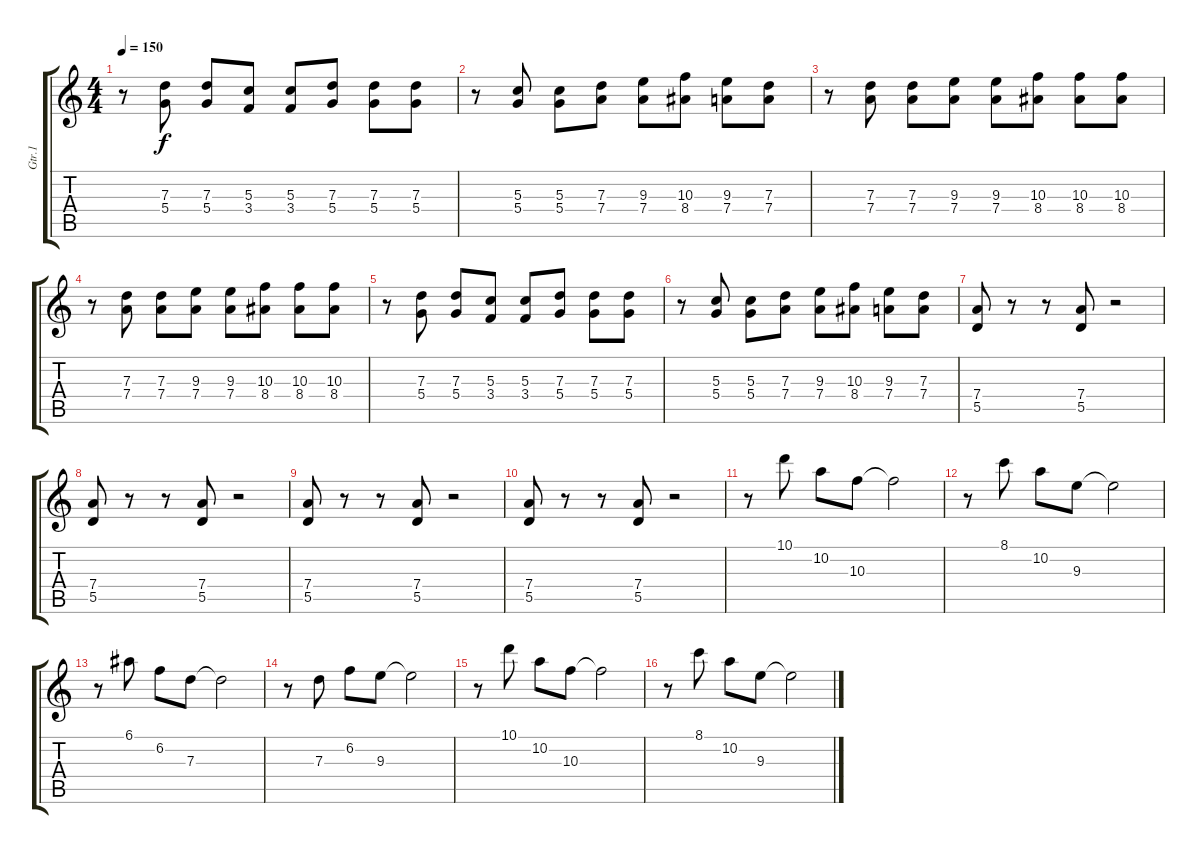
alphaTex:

\track ("Gtr.1" "Gtr.1") {instrument distortionguitar}
\staff {score tabs}
\tuning (E4 B3 G3 D3 A2 E2) {hide}
\ts (4 4)
\tempo 150
\clef g2
\ks c
r.8{dy f} (7.3 5.4).8 (7.3 5.4).8 (5.3 3.4).8 (5.3 3.4).8 (7.3 5.4).8 (7.3 5.4).8 (7.3 5.4).8 |
r.8 (5.3 5.4).8 (5.3 5.4).8 (7.3 7.4).8 (9.3 7.4).8 (10.3 8.4).8 (9.3 7.4).8 (7.3 7.4).8 |
r.8 (7.3 7.4).8 (7.3 7.4).8 (9.3 7.4).8 (9.3 7.4).8 (10.3 8.4).8 (10.3 8.4).8 (10.3 8.4).8 |
r.8 (7.3 7.4).8 (7.3 7.4).8 (9.3 7.4).8 (9.3 7.4).8 (10.3 8.4).8 (10.3 8.4).8 (10.3 8.4).8 |
r.8 (7.3 5.4).8 (7.3 5.4).8 (5.3 3.4).8 (5.3 3.4).8 (7.3 5.4).8 (7.3 5.4).8 (7.3 5.4).8 |
r.8 (5.3 5.4).8 (5.3 5.4).8 (7.3 7.4).8 (9.3 7.4).8 (10.3 8.4).8 (9.3 7.4).8 (7.3 7.4).8 |
(7.4 5.5).8 r.8 r.8 (7.4 5.5).8 r.2 |
(7.4 5.5).8 r.8 r.8 (7.4 5.5).8 r.2 |
(7.4 5.5).8 r.8 r.8 (7.4 5.5).8 r.2 |
(7.4 5.5).8 r.8 r.8 (7.4 5.5).8 r.2 |
r.8 10.1.8 10.2.8 10.3.8 10.3{t}.2 |
r.8 8.1.8 10.2.8 9.3.8 9.3{t}.2 |
r.8 6.1.8 6.2.8 7.3.8 7.3{t}.2 |
r.8 7.3.8 6.2.8 9.3.8 9.3{t}.2 |
r.8 10.1.8 10.2.8 10.3.8 10.3{t}.2 |
r.8 8.1.8 10.2.8 9.3.8 9.3{t}.2
